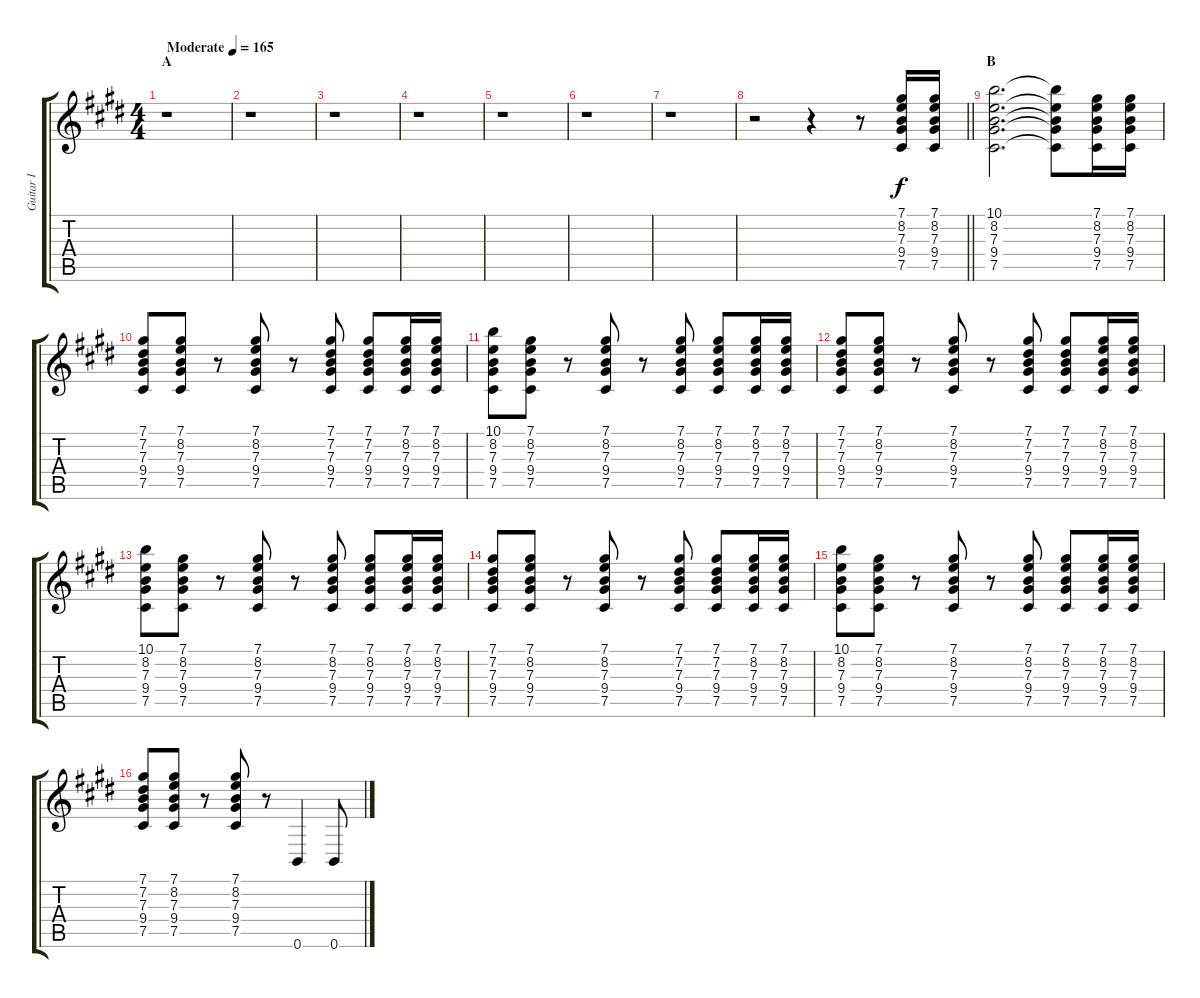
\track ("Guitar I" "Guitar I") {instrument overdrivenguitar}
\staff {score tabs}
\tuning (Db4 Ab3 E3 B2 Gb2 B1) {hide}
\ts (4 4)
\section ("" "A")
\tempo (165 "Moderate")
\clef g2
\ks e
r.1{dy f instrument overdrivenguitar} |
r.1 |
r.1 |
r.1 |
r.1 |
r.1 |
r.1 |
\barLineRight lightlight
r.2 r.4 r.8 (7.1 8.2 7.3 9.4 7.5).16 (7.1 8.2 7.3 9.4 7.5).16 |
\section ("" "B")
(10.1 8.2 7.3 9.4 7.5).2{d} (10.1{t} 8.2{t} 7.3{t} 9.4{t} 7.5{t}).8 (7.1 8.2 7.3 9.4 7.5).16 (7.1 8.2 7.3 9.4 7.5).16 |
(7.1 7.2 7.3 9.4 7.5).8 (7.1 8.2 7.3 9.4 7.5).8 r.8 (7.1 8.2 7.3 9.4 7.5).8 r.8 (7.1 7.2 7.3 9.4 7.5).8 (7.1 7.2 7.3 9.4 7.5).8 (7.1 8.2 7.3 9.4 7.5).16 (7.1 8.2 7.3 9.4 7.5).16 |
(10.1 8.2 7.3 9.4 7.5).8 (7.1 8.2 7.3 9.4 7.5).8 r.8 (7.1 8.2 7.3 9.4 7.5).8 r.8 (7.1 8.2 7.3 9.4 7.5).8 (7.1 8.2 7.3 9.4 7.5).8 (7.1 8.2 7.3 9.4 7.5).16 (7.1 8.2 7.3 9.4 7.5).16 |
(7.1 7.2 7.3 9.4 7.5).8 (7.1 8.2 7.3 9.4 7.5).8 r.8 (7.1 8.2 7.3 9.4 7.5).8 r.8 (7.1 7.2 7.3 9.4 7.5).8 (7.1 7.2 7.3 9.4 7.5).8 (7.1 8.2 7.3 9.4 7.5).16 (7.1 8.2 7.3 9.4 7.5).16 |
(10.1 8.2 7.3 9.4 7.5).8 (7.1 8.2 7.3 9.4 7.5).8 r.8 (7.1 8.2 7.3 9.4 7.5).8 r.8 (7.1 8.2 7.3 9.4 7.5).8 (7.1 8.2 7.3 9.4 7.5).8 (7.1 8.2 7.3 9.4 7.5).16 (7.1 8.2 7.3 9.4 7.5).16 |
(7.1 7.2 7.3 9.4 7.5).8 (7.1 8.2 7.3 9.4 7.5).8 r.8 (7.1 8.2 7.3 9.4 7.5).8 r.8 (7.1 7.2 7.3 9.4 7.5).8 (7.1 7.2 7.3 9.4 7.5).8 (7.1 8.2 7.3 9.4 7.5).16 (7.1 8.2 7.3 9.4 7.5).16 |
(10.1 8.2 7.3 9.4 7.5).8 (7.1 8.2 7.3 9.4 7.5).8 r.8 (7.1 8.2 7.3 9.4 7.5).8 r.8 (7.1 8.2 7.3 9.4 7.5).8 (7.1 8.2 7.3 9.4 7.5).8 (7.1 8.2 7.3 9.4 7.5).16 (7.1 8.2 7.3 9.4 7.5).16 |
(7.1 7.2 7.3 9.4 7.5).8 (7.1 8.2 7.3 9.4 7.5).8 r.8 (7.1 8.2 7.3 9.4 7.5).8 r.8 0.6.4 0.6.8
